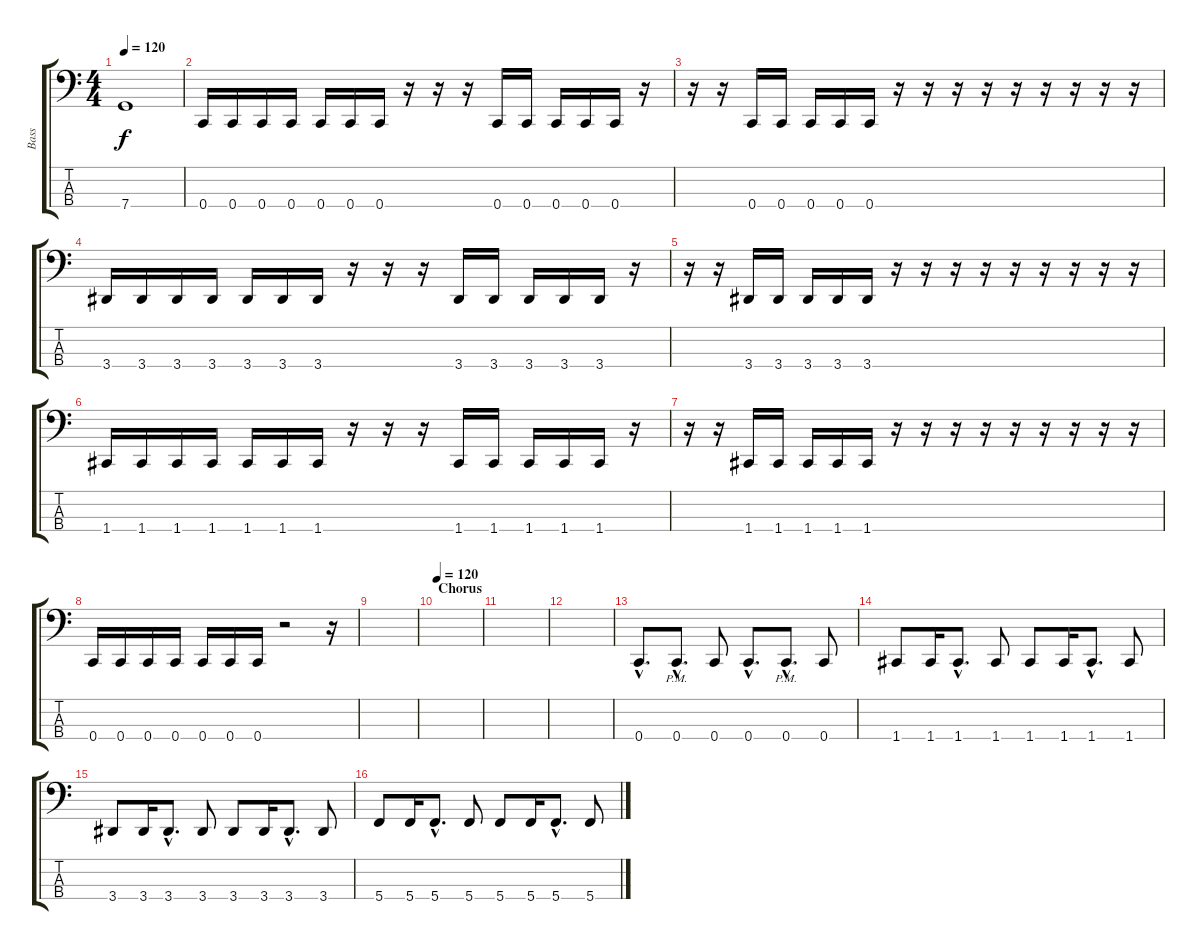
\track ("Bass" "Bass") {instrument electricbasspick}
\staff {score tabs}
\tuning (F2 C2 G1 C1) {hide}
\ts (4 4)
\tempo 120
\clef f4
\ks c
7.4.1{dy f} |
0.4.16 0.4.16 0.4.16 0.4.16 0.4.16 0.4.16 0.4.16 r.16 r.16 r.16 0.4.16 0.4.16 0.4.16 0.4.16 0.4.16 r.16 |
r.16 r.16 0.4.16 0.4.16 0.4.16 0.4.16 0.4.16 r.16 r.16 r.16 r.16 r.16 r.16 r.16 r.16 r.16 |
3.4.16 3.4.16 3.4.16 3.4.16 3.4.16 3.4.16 3.4.16 r.16 r.16 r.16 3.4.16 3.4.16 3.4.16 3.4.16 3.4.16 r.16 |
r.16 r.16 3.4.16 3.4.16 3.4.16 3.4.16 3.4.16 r.16 r.16 r.16 r.16 r.16 r.16 r.16 r.16 r.16 |
1.4.16 1.4.16 1.4.16 1.4.16 1.4.16 1.4.16 1.4.16 r.16 r.16 r.16 1.4.16 1.4.16 1.4.16 1.4.16 1.4.16 r.16 |
r.16 r.16 1.4.16 1.4.16 1.4.16 1.4.16 1.4.16 r.16 r.16 r.16 r.16 r.16 r.16 r.16 r.16 r.16 |
0.4.16 0.4.16 0.4.16 0.4.16 0.4.16 0.4.16 0.4.16 r.2 r.16 |
|
\section ("" "Chorus")
\tempo 120
|
|
|
0.4{hac}.8{d} 0.4{hac pm}.8{d} 0.4.8 0.4{hac}.8{d} 0.4{hac pm}.8{d} 0.4.8 |
1.4.8 1.4.16 1.4{hac}.8{d} 1.4.8 1.4.8 1.4.16 1.4{hac}.8{d} 1.4.8 |
3.4.8 3.4.16 3.4{hac}.8{d} 3.4.8 3.4.8 3.4.16 3.4{hac}.8{d} 3.4.8 |
5.4.8 5.4.16 5.4{hac}.8{d} 5.4.8 5.4.8 5.4.16 5.4{hac}.8{d} 5.4.8
